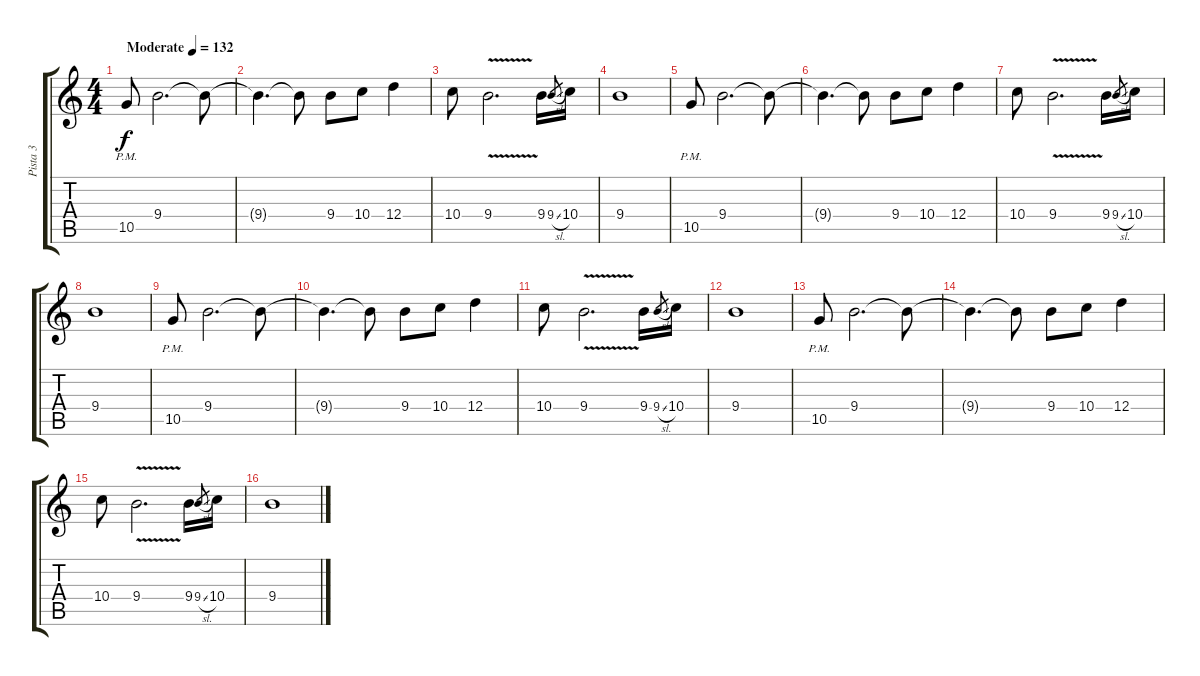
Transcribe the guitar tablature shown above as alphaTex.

\track ("Pista 3" "Pista 3") {instrument distortionguitar}
\staff {score tabs}
\tuning (E4 B3 G3 D3 A2 E2) {hide}
\ts (4 4)
\tempo (132 "Moderate")
\clef g2
\ks c
10.5{pm}.8{dy f instrument distortionguitar} 9.4.2{d} 9.4{t}.8 |
9.4{t}.4{d} 9.4{t}.8 9.4.8 10.4.8 12.4.4 |
10.4.8 9.4{v}.2{d} 9.4.16 9.4{sl}.8{gr} 10.4.16 |
9.4.1 |
10.5{pm}.8 9.4.2{d} 9.4{t}.8 |
9.4{t}.4{d} 9.4{t}.8 9.4.8 10.4.8 12.4.4 |
10.4.8 9.4{v}.2{d} 9.4.16 9.4{sl}.8{gr} 10.4.16 |
9.4.1 |
10.5{pm}.8 9.4.2{d} 9.4{t}.8 |
9.4{t}.4{d} 9.4{t}.8 9.4.8 10.4.8 12.4.4 |
10.4.8 9.4{v}.2{d} 9.4.16 9.4{sl}.8{gr} 10.4.16 |
9.4.1 |
10.5{pm}.8 9.4.2{d} 9.4{t}.8 |
9.4{t}.4{d} 9.4{t}.8 9.4.8 10.4.8 12.4.4 |
10.4.8 9.4{v}.2{d} 9.4.16 9.4{sl}.8{gr} 10.4.16 |
9.4.1
